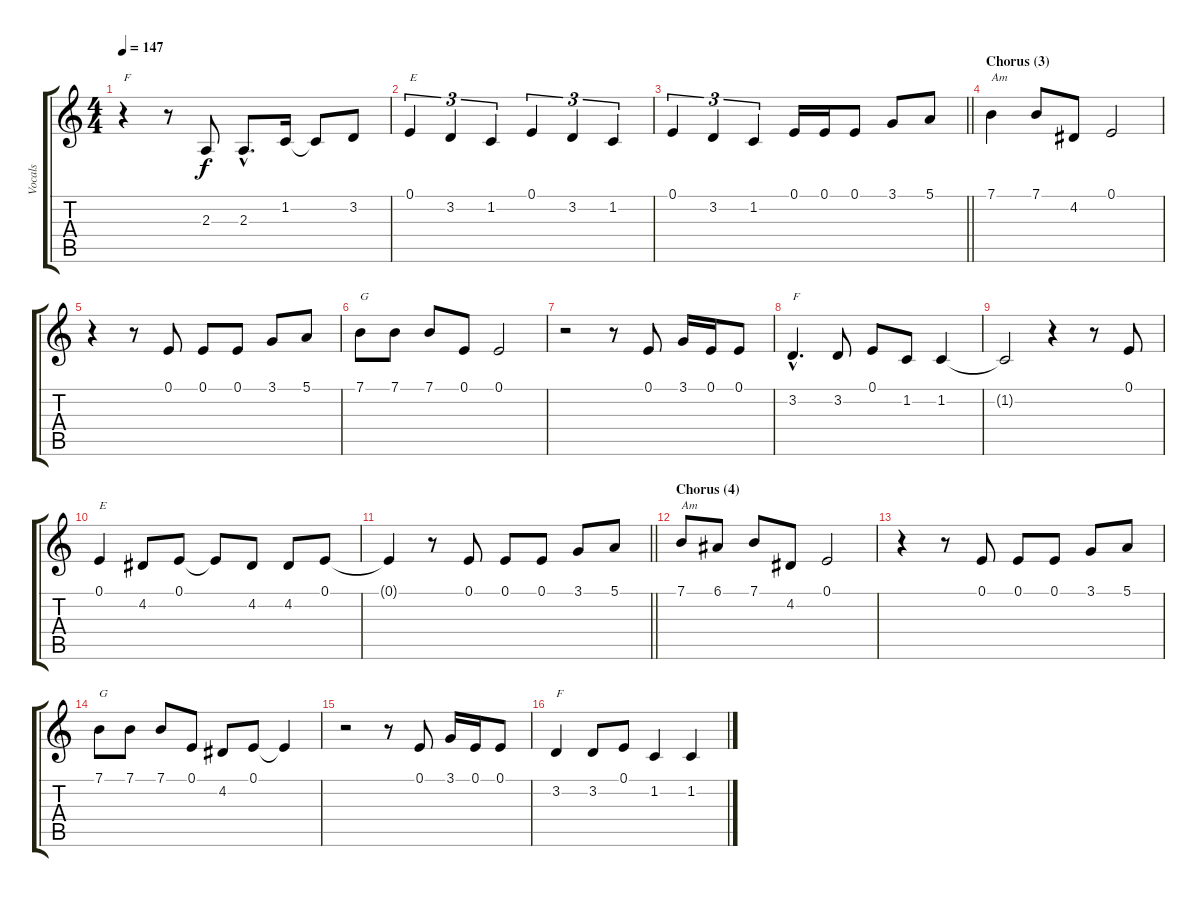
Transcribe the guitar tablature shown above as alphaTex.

\track ("Vocals" "Vocals") {instrument sopranosax}
\staff {score tabs}
\tuning (E4 B3 G3 D3 A2 E2) {hide}
\ts (4 4)
\tempo 147
\clef g2
\ks aminor
r.4{txt "F" dy f} r.8 2.3.8 2.3{hac}.8{d} 1.2.16 1.2{t}.8 3.2.8 |
0.1.4{tu (3 2) txt "E"} 3.2.4{tu (3 2)} 1.2.4{tu (3 2)} 0.1.4{tu (3 2)} 3.2.4{tu (3 2)} 1.2.4{tu (3 2)} |
\barLineRight lightlight
0.1.4{tu (3 2)} 3.2.4{tu (3 2)} 1.2.4{tu (3 2)} 0.1.16 0.1.16 0.1.8 3.1.8 5.1.8 |
\section ("" "Chorus (3)")
7.1.4{txt "Am"} 7.1.8 4.2.8 0.1.2 |
r.4 r.8 0.1.8 0.1.8 0.1.8 3.1.8 5.1.8 |
7.1.8{txt "G"} 7.1.8 7.1.8 0.1.8 0.1.2 |
r.2 r.8 0.1.8 3.1.16 0.1.16 0.1.8 |
3.2{hac}.4{d txt "F"} 3.2.8 0.1.8 1.2.8 1.2.4 |
1.2{t}.2 r.4 r.8 0.1.8 |
0.1.4{txt "E"} 4.2.8 0.1.8 0.1{t}.8 4.2.8 4.2.8 0.1.8 |
\barLineRight lightlight
0.1{t}.4 r.8 0.1.8 0.1.8 0.1.8 3.1.8 5.1.8 |
\section ("" "Chorus (4)")
7.1.8{txt "Am"} 6.1.8 7.1.8 4.2.8 0.1.2 |
r.4 r.8 0.1.8 0.1.8 0.1.8 3.1.8 5.1.8 |
7.1.8{txt "G"} 7.1.8 7.1.8 0.1.8 4.2.8 0.1.8 0.1{t}.4 |
r.2 r.8 0.1.8 3.1.16 0.1.16 0.1.8 |
3.2.4{txt "F"} 3.2.8 0.1.8 1.2.4 1.2.4
